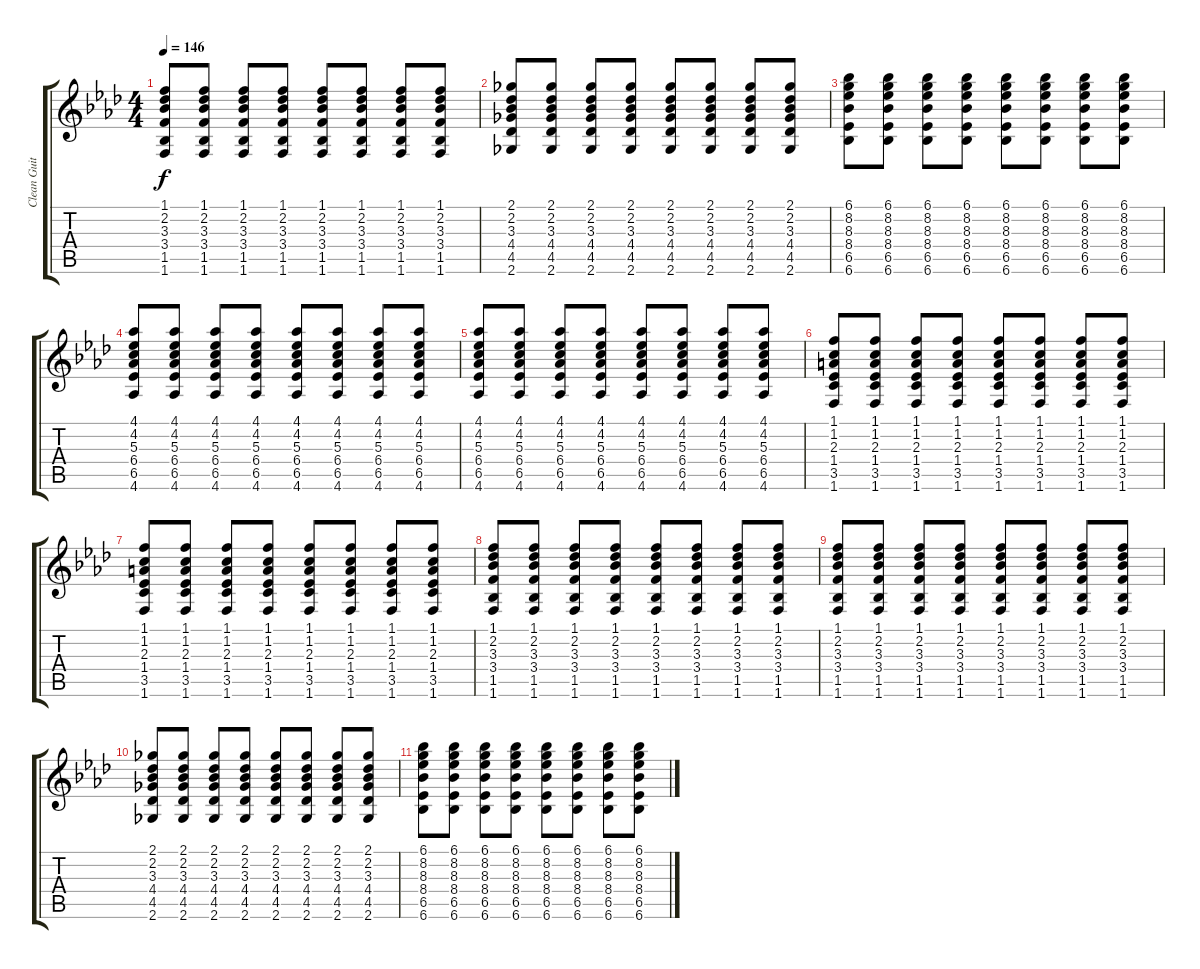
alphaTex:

\track ("Clean Guitar" "Clean Guit") {instrument electricguitarclean}
\staff {score tabs}
\tuning (E4 B3 G3 D3 A2 E2) {hide}
\ts (4 4)
\tempo 146
\clef g2
\ks ab
(1.1 2.2 3.3 3.4 1.5 1.6).8{dy f} (1.1 2.2 3.3 3.4 1.5 1.6).8 (1.1 2.2 3.3 3.4 1.5 1.6).8 (1.1 2.2 3.3 3.4 1.5 1.6).8 (1.1 2.2 3.3 3.4 1.5 1.6).8 (1.1 2.2 3.3 3.4 1.5 1.6).8 (1.1 2.2 3.3 3.4 1.5 1.6).8 (1.1 2.2 3.3 3.4 1.5 1.6).8 |
(2.1 2.2 3.3 4.4 4.5 2.6).8 (2.1 2.2 3.3 4.4 4.5 2.6).8 (2.1 2.2 3.3 4.4 4.5 2.6).8 (2.1 2.2 3.3 4.4 4.5 2.6).8 (2.1 2.2 3.3 4.4 4.5 2.6).8 (2.1 2.2 3.3 4.4 4.5 2.6).8 (2.1 2.2 3.3 4.4 4.5 2.6).8 (2.1 2.2 3.3 4.4 4.5 2.6).8 |
(6.1 8.2 8.3 8.4 6.5 6.6).8 (6.1 8.2 8.3 8.4 6.5 6.6).8 (6.1 8.2 8.3 8.4 6.5 6.6).8 (6.1 8.2 8.3 8.4 6.5 6.6).8 (6.1 8.2 8.3 8.4 6.5 6.6).8 (6.1 8.2 8.3 8.4 6.5 6.6).8 (6.1 8.2 8.3 8.4 6.5 6.6).8 (6.1 8.2 8.3 8.4 6.5 6.6).8 |
(4.1 4.2 5.3 6.4 6.5 4.6).8 (4.1 4.2 5.3 6.4 6.5 4.6).8 (4.1 4.2 5.3 6.4 6.5 4.6).8 (4.1 4.2 5.3 6.4 6.5 4.6).8 (4.1 4.2 5.3 6.4 6.5 4.6).8 (4.1 4.2 5.3 6.4 6.5 4.6).8 (4.1 4.2 5.3 6.4 6.5 4.6).8 (4.1 4.2 5.3 6.4 6.5 4.6).8 |
(4.1 4.2 5.3 6.4 6.5 4.6).8 (4.1 4.2 5.3 6.4 6.5 4.6).8 (4.1 4.2 5.3 6.4 6.5 4.6).8 (4.1 4.2 5.3 6.4 6.5 4.6).8 (4.1 4.2 5.3 6.4 6.5 4.6).8 (4.1 4.2 5.3 6.4 6.5 4.6).8 (4.1 4.2 5.3 6.4 6.5 4.6).8 (4.1 4.2 5.3 6.4 6.5 4.6).8 |
(1.1 1.2 2.3 1.4 3.5 1.6).8 (1.1 1.2 2.3 1.4 3.5 1.6).8 (1.1 1.2 2.3 1.4 3.5 1.6).8 (1.1 1.2 2.3 1.4 3.5 1.6).8 (1.1 1.2 2.3 1.4 3.5 1.6).8 (1.1 1.2 2.3 1.4 3.5 1.6).8 (1.1 1.2 2.3 1.4 3.5 1.6).8 (1.1 1.2 2.3 1.4 3.5 1.6).8 |
(1.1 1.2 2.3 1.4 3.5 1.6).8 (1.1 1.2 2.3 1.4 3.5 1.6).8 (1.1 1.2 2.3 1.4 3.5 1.6).8 (1.1 1.2 2.3 1.4 3.5 1.6).8 (1.1 1.2 2.3 1.4 3.5 1.6).8 (1.1 1.2 2.3 1.4 3.5 1.6).8 (1.1 1.2 2.3 1.4 3.5 1.6).8 (1.1 1.2 2.3 1.4 3.5 1.6).8 |
(1.1 2.2 3.3 3.4 1.5 1.6).8{volume 0} (1.1 2.2 3.3 3.4 1.5 1.6).8 (1.1 2.2 3.3 3.4 1.5 1.6).8 (1.1 2.2 3.3 3.4 1.5 1.6).8 (1.1 2.2 3.3 3.4 1.5 1.6).8 (1.1 2.2 3.3 3.4 1.5 1.6).8 (1.1 2.2 3.3 3.4 1.5 1.6).8 (1.1 2.2 3.3 3.4 1.5 1.6).8 |
(1.1 2.2 3.3 3.4 1.5 1.6).8 (1.1 2.2 3.3 3.4 1.5 1.6).8 (1.1 2.2 3.3 3.4 1.5 1.6).8 (1.1 2.2 3.3 3.4 1.5 1.6).8 (1.1 2.2 3.3 3.4 1.5 1.6).8 (1.1 2.2 3.3 3.4 1.5 1.6).8 (1.1 2.2 3.3 3.4 1.5 1.6).8 (1.1 2.2 3.3 3.4 1.5 1.6).8 |
(2.1 2.2 3.3 4.4 4.5 2.6).8 (2.1 2.2 3.3 4.4 4.5 2.6).8 (2.1 2.2 3.3 4.4 4.5 2.6).8 (2.1 2.2 3.3 4.4 4.5 2.6).8 (2.1 2.2 3.3 4.4 4.5 2.6).8 (2.1 2.2 3.3 4.4 4.5 2.6).8 (2.1 2.2 3.3 4.4 4.5 2.6).8 (2.1 2.2 3.3 4.4 4.5 2.6).8 |
(6.1 8.2 8.3 8.4 6.5 6.6).8 (6.1 8.2 8.3 8.4 6.5 6.6).8 (6.1 8.2 8.3 8.4 6.5 6.6).8 (6.1 8.2 8.3 8.4 6.5 6.6).8 (6.1 8.2 8.3 8.4 6.5 6.6).8 (6.1 8.2 8.3 8.4 6.5 6.6).8 (6.1 8.2 8.3 8.4 6.5 6.6).8 (6.1 8.2 8.3 8.4 6.5 6.6).8
